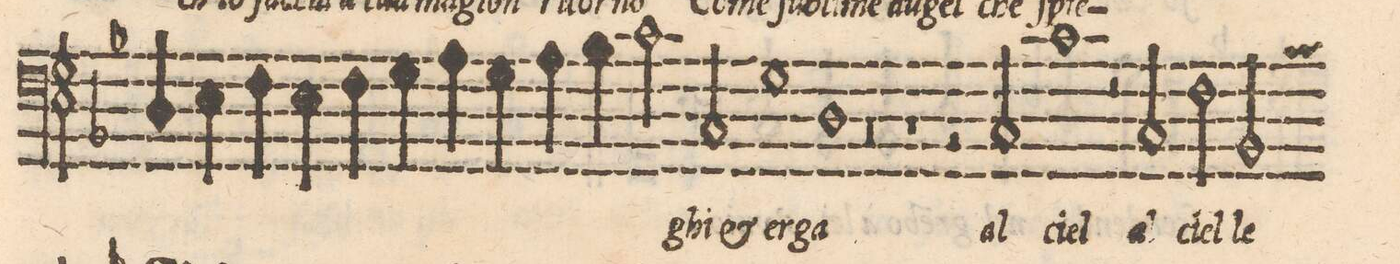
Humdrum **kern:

**kern	**text
*I"BASS	*
*clefF4	*
*k[b-]	*
*met(C|)	*
*M2/1	*
4D/	.
4E\	.
4F\	.
4E\	.
4F\	.
4G\	.
=30-	=30-
4A\	.
4G\	.
4A\	.
4B-\	.
2c\	.
2C/	ghi et
=31-	=31-
1G	er-
1D	-ga
=32-	=32-
0r	.
=33-	=33-
1r	.
2r	.
2C/	al
=34-	=34-
1c	ciel
2r	.
2C/	al
=35-	=35-
2F\	ciel
2BB-/	le
*-	*-
